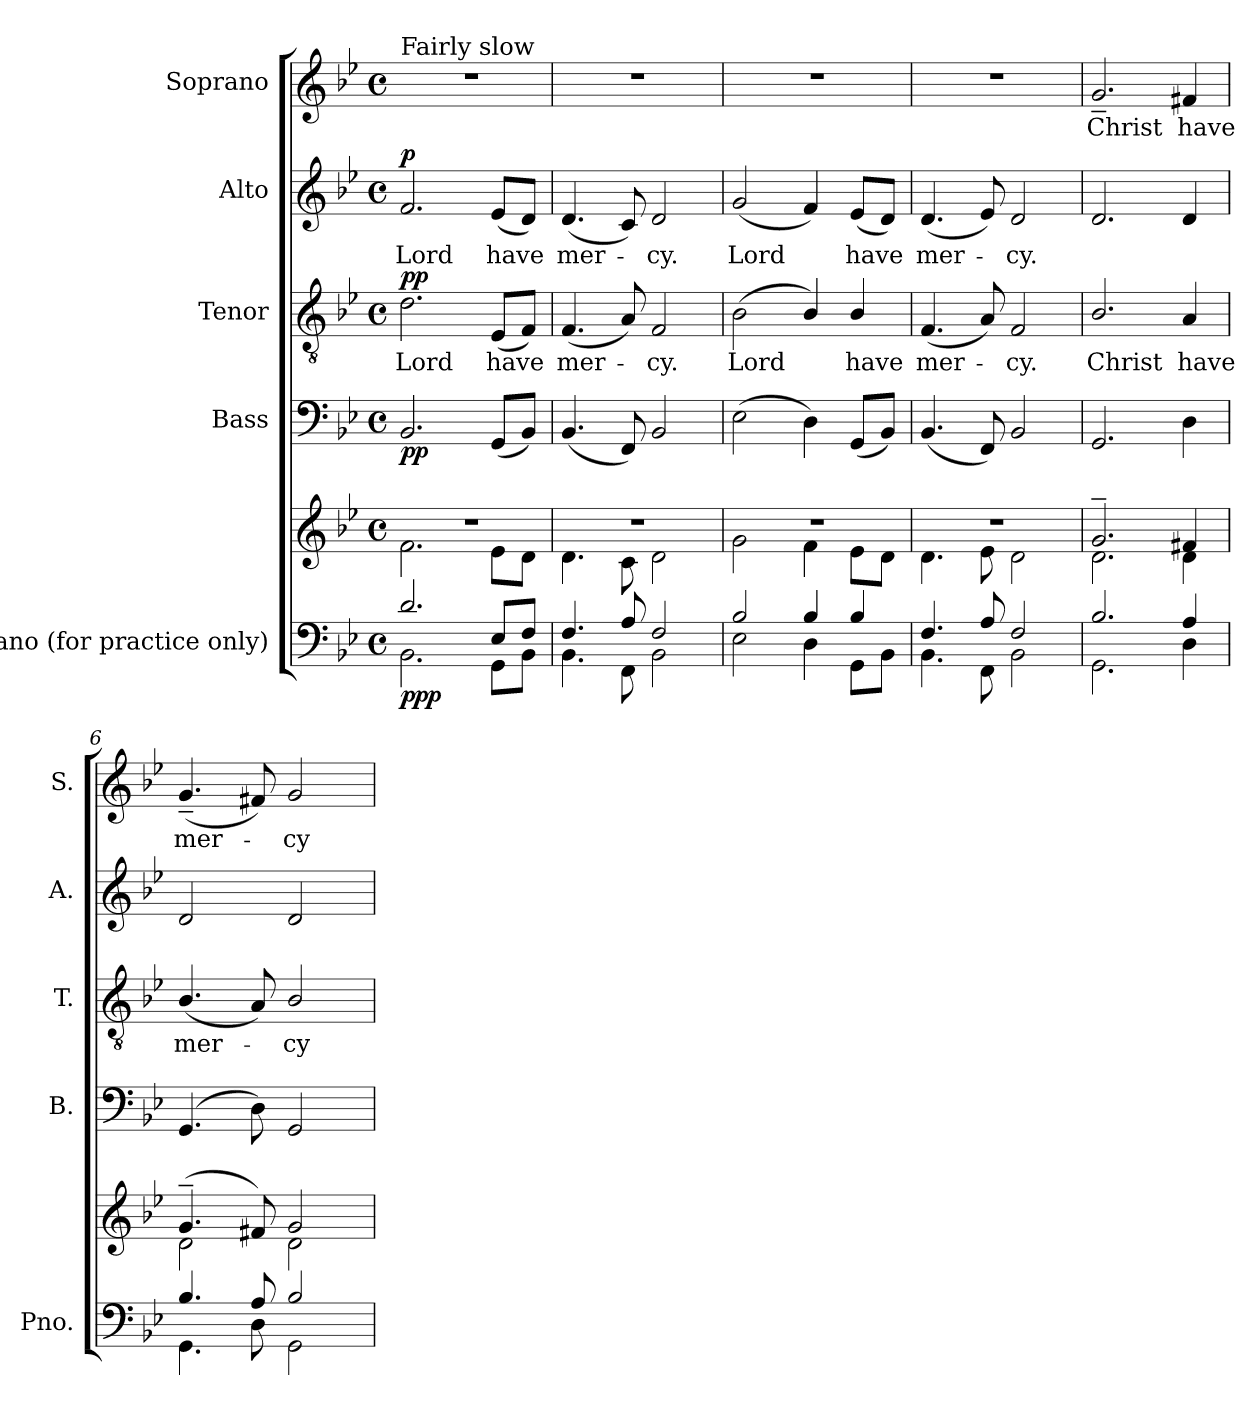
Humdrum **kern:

**kern	**kern	**dynam	**kern	**dynam	**kern	**text	**dynam	**kern	**text	**dynam	**kern	**text
*part5	*part5	*part5	*part4	*part4	*part3	*part3	*part3	*part2	*part2	*part2	*part1	*part1
*staff6	*staff5	*staff5/6	*staff4	*staff4	*staff3	*staff3	*staff3	*staff2	*staff2	*staff2	*staff1	*staff1
*I"Piano (for practice only)	*	*	*I"Bass	*	*I"Tenor	*	*	*I"Alto	*	*	*I"Soprano	*
*I'Pno.	*	*	*I'B.	*	*I'T.	*	*	*I'A.	*	*	*I'S.	*
*clefF4	*clefG2	*	*clefF4	*	*clefGv2	*	*	*clefG2	*	*	*clefG2	*
*k[b-e-]	*k[b-e-]	*	*k[b-e-]	*	*k[b-e-]	*	*	*k[b-e-]	*	*	*k[b-e-]	*
*M4/4	*M4/4	*	*M4/4	*	*M4/4	*	*	*M4/4	*	*	*M4/4	*
*met(c)	*met(c)	*	*met(c)	*	*met(c)	*	*	*met(c)	*	*	*met(c)	*
*MM80	*MM80	*	*MM80	*	*MM80	*	*	*MM80	*	*	*MM80	*
=1	=1	=1	=1	=1	=1	=1	=1	=1	=1	=1	=1	=1
*^	*^	*	*	*	*	*	*	*	*	*	*	*
!	!	!	!	!	!	!	!	!	!	!	!	!	!LO:TX:a:t=Fairly slow	!
!	!	!	!	!LO:DY:b=2	!	!	!	!LO:LY:b	!	!	!LO:LY:b	!	!	!
!	!	!	!	!LO:DY:n=1:b=2	!	!	!	!	!	!	!	!	!	!
!	!	!	!	!LO:DY:n=2:b=2	!	!LO:DY:b	!	!	!	!	!	!	!	!
!	!	!	!	!	!	!LO:DY:n=1:b	!	!	!LO:DY:b	!	!	!	!	!
!	!	!	!	!	!	!	!	!	!LO:DY:n=1:b	!	!	!LO:DY:b	!	!
2.d/	2.BB-\	1r	2.f\	p p p	2.BB-/	p p	2.d\	Lord	p p	2.f/	Lord	p	1r	.
!	!	!	!	!	!	!	!	!LO:LY:b	!	!	!LO:LY:b	!	!	!
8E-/L	8GG\L	.	8e-\L	.	(<8GG/L	.	(<8E-/L	have	.	(<8e-/L	have	.	.	.
8F/J	8BB-\J	.	8d\J	.	8BB-/J)	.	8F/J)	.	.	8d/J)	.	.	.	.
=2	=2	=2	=2	=2	=2	=2	=2	=2	=2	=2	=2	=2	=2	=2
!	!	!	!	!	!	!	!	!LO:LY:b	!	!	!LO:LY:b	!	!	!
4.F/	4.BB-\	1r	4.d\	.	(<4.BB-/	.	(<4.F/	mer-	.	(<4.d/	mer-	.	1r	.
8A/	8FF\	.	8c\	.	8FF/)	.	8A/)	.	.	8c/)	.	.	.	.
!	!	!	!	!	!	!	!	!LO:LY:b	!	!	!LO:LY:b	!	!	!
2F/	2BB-\	.	2d\	.	2BB-/	.	2F/	-cy.	.	2d/	-cy.	.	.	.
=3	=3	=3	=3	=3	=3	=3	=3	=3	=3	=3	=3	=3	=3	=3
!	!	!	!	!	!	!	!	!LO:LY:b	!	!	!LO:LY:b	!	!	!
2B-/	2E-\	1r	2g\	.	(>2E-\	.	(>2B-\	Lord	.	(<2g/	Lord	.	1r	.
4B-/	4D\	.	4f\	.	4D\)	.	4B-/)	.	.	4f/)	.	.	.	.
!	!	!	!	!	!	!	!	!LO:LY:b	!	!	!LO:LY:b	!	!	!
4B-/	8GG\L	.	8e-\L	.	(<8GG/L	.	4B-/	have	.	(<8e-/L	have	.	.	.
.	8BB-\J	.	8d\J	.	8BB-/J)	.	.	.	.	8d/J)	.	.	.	.
=4	=4	=4	=4	=4	=4	=4	=4	=4	=4	=4	=4	=4	=4	=4
!	!	!	!	!	!	!	!	!LO:LY:b	!	!	!LO:LY:b	!	!	!
4.F/	4.BB-\	1r	4.d\	.	(<4.BB-/	.	(<4.F/	mer-	.	(<4.d/	mer-	.	1r	.
8A/	8FF\	.	8e-\	.	8FF/)	.	8A/)	.	.	8e-/)	.	.	.	.
!	!	!	!	!	!	!	!	!LO:LY:b	!	!	!LO:LY:b	!	!	!
2F/	2BB-\	.	2d\	.	2BB-/	.	2F/	-cy.	.	2d/	-cy.	.	.	.
!!LO:LB:g=z
=5	=5	=5	=5	=5	=5	=5	=5	=5	=5	=5	=5	=5	=5	=5
!	!	!	!	!	!	!	!	!LO:LY:b	!	!	!	!	!	!LO:LY:b
2.B-/	2.GG\	2.g~/	2.d\	.	2.GG/	.	2.B-/	Christ	.	2.d/	.	.	2.g~/	Christ
!	!	!	!	!	!	!	!	!LO:LY:b	!	!	!	!	!	!LO:LY:b
4A/	4D\	4f#X/	4d\	.	4D\	.	4A/	have	.	4d/	.	.	4f#X/	have
=6	=6	=6	=6	=6	=6	=6	=6	=6	=6	=6	=6	=6	=6	=6
!	!	!	!	!	!	!	!	!LO:LY:b	!	!	!	!	!	!LO:LY:b
4.B-/	4.GG\	(>4.g~/	2d\	.	(>4.GG/	.	(<4.B-/	mer-	.	2d/	.	.	(<4.g~/	mer-
8A/	8D\	8f#X/)	.	.	8D\)	.	8A/)	.	.	.	.	.	8f#X/)	.
!	!	!	!	!	!	!	!	!LO:LY:b	!	!	!	!	!	!LO:LY:b
2B-/	2GG\	2g/	2d\	.	2GG/	.	2B-/	-cy	.	2d/	.	.	2g/	-cy
*v	*v	*	*	*	*	*	*	*	*	*	*	*	*	*
*	*v	*v	*	*	*	*	*	*	*	*	*	*	*
=	=	=	=	=	=	=	=	=	=	=	=	=
*-	*-	*-	*-	*-	*-	*-	*-	*-	*-	*-	*-	*-
